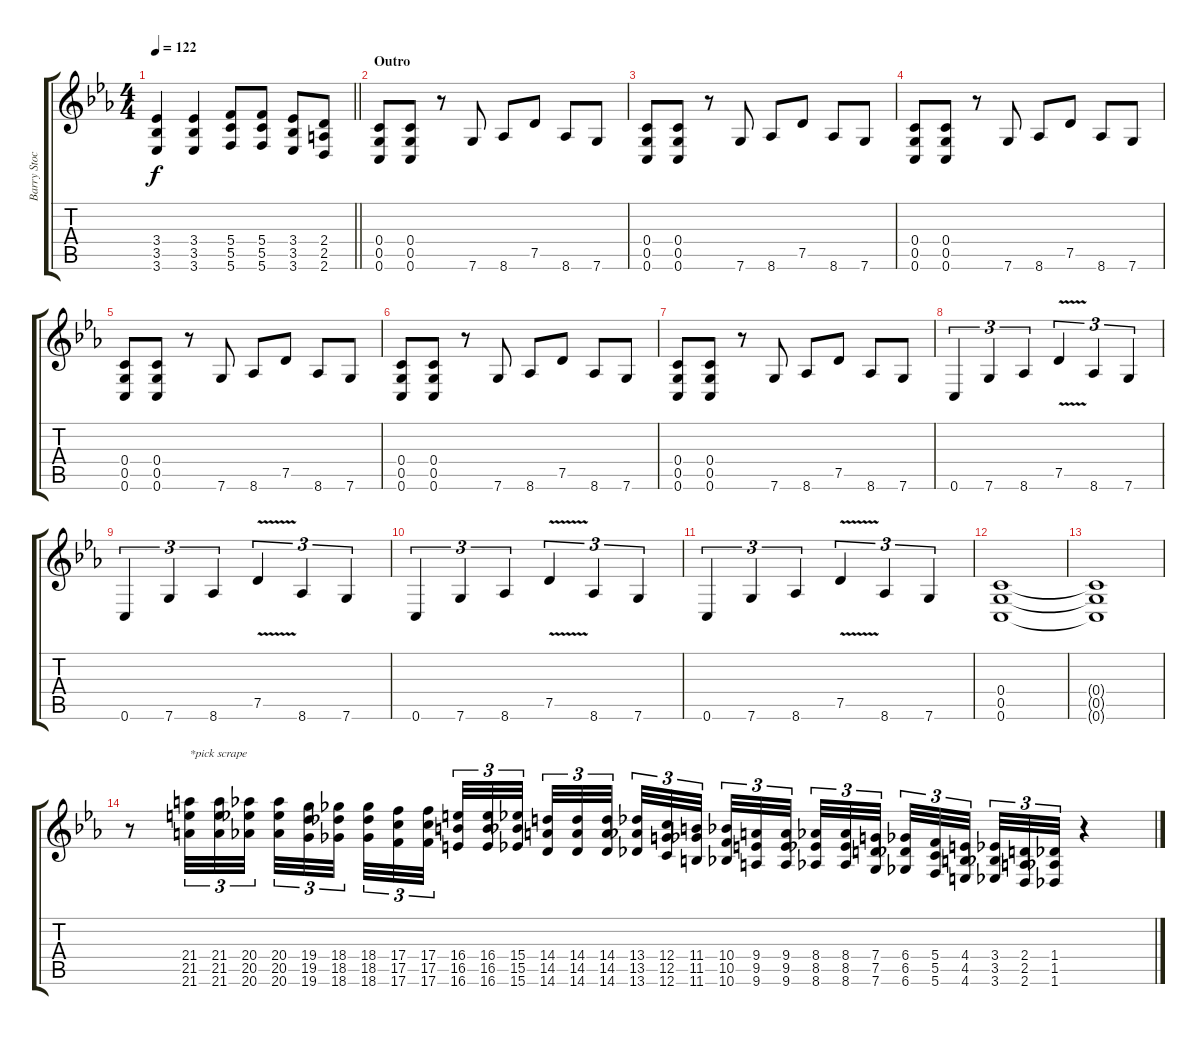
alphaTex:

\track ("Barry Stock (Rhythm)" "Barry Stoc") {instrument distortionguitar}
\staff {score tabs}
\tuning (D4 A3 F3 C3 G2 C2) {hide}
\ts (4 4)
\tempo 122
\clef g2
\barLineRight lightlight
\ks cminor
(3.4 3.5 3.6).4{dy f} (3.4 3.5 3.6).4 (5.4 5.5 5.6).8 (5.4 5.5 5.6).8 (3.4 3.5 3.6).8 (2.4 2.5 2.6).8 |
\section ("" "Outro")
(0.4 0.5 0.6).8 (0.4 0.5 0.6).8 r.8 7.6.8 8.6.8 7.5.8 8.6.8 7.6.8 |
(0.4 0.5 0.6).8 (0.4 0.5 0.6).8 r.8 7.6.8 8.6.8 7.5.8 8.6.8 7.6.8 |
(0.4 0.5 0.6).8 (0.4 0.5 0.6).8 r.8 7.6.8 8.6.8 7.5.8 8.6.8 7.6.8 |
(0.4 0.5 0.6).8 (0.4 0.5 0.6).8 r.8 7.6.8 8.6.8 7.5.8 8.6.8 7.6.8 |
(0.4 0.5 0.6).8 (0.4 0.5 0.6).8 r.8 7.6.8 8.6.8 7.5.8 8.6.8 7.6.8 |
(0.4 0.5 0.6).8 (0.4 0.5 0.6).8 r.8 7.6.8 8.6.8 7.5.8 8.6.8 7.6.8 |
0.6.4{tu (3 2)} 7.6.4{tu (3 2)} 8.6.4{tu (3 2)} 7.5{v}.4{tu (3 2)} 8.6.4{tu (3 2)} 7.6.4{tu (3 2)} |
0.6.4{tu (3 2)} 7.6.4{tu (3 2)} 8.6.4{tu (3 2)} 7.5{v}.4{tu (3 2)} 8.6.4{tu (3 2)} 7.6.4{tu (3 2)} |
0.6.4{tu (3 2)} 7.6.4{tu (3 2)} 8.6.4{tu (3 2)} 7.5{v}.4{tu (3 2)} 8.6.4{tu (3 2)} 7.6.4{tu (3 2)} |
0.6.4{tu (3 2)} 7.6.4{tu (3 2)} 8.6.4{tu (3 2)} 7.5{v}.4{tu (3 2)} 8.6.4{tu (3 2)} 7.6.4{tu (3 2)} |
(0.4 0.5 0.6).1 |
(0.4{t} 0.5{t} 0.6{t}).1 |
r.8 (21.4 21.5 21.6).32{tu (3 2) txt "*pick scrape"} (21.4 21.5 21.6).32{tu (3 2)} (20.4 20.5 20.6).32{tu (3 2) beam splitsecondary} (20.4 20.5 20.6).32{tu (3 2)} (19.4 19.5 19.6).32{tu (3 2)} (18.4 18.5 18.6).32{tu (3 2)} (18.4 18.5 18.6).32{tu (3 2)} (17.4 17.5 17.6).32{tu (3 2)} (17.4 17.5 17.6).32{tu (3 2) beam splitsecondary} (16.4 16.5 16.6).32{tu (3 2)} (16.4 16.5 16.6).32{tu (3 2)} (15.4 15.5 15.6).32{tu (3 2) beam splitsecondary} (14.4 14.5 14.6).32{tu (3 2)} (14.4 14.5 14.6).32{tu (3 2)} (14.4 14.5 14.6).32{tu (3 2) beam splitsecondary} (13.4 13.5 13.6).32{tu (3 2)} (12.4 12.5 12.6).32{tu (3 2)} (11.4 11.5 11.6).32{tu (3 2)} (10.4 10.5 10.6).32{tu (3 2)} (9.4 9.5 9.6).32{tu (3 2)} (9.4 9.5 9.6).32{tu (3 2) beam splitsecondary} (8.4 8.5 8.6).32{tu (3 2)} (8.4 8.5 8.6).32{tu (3 2)} (7.4 7.5 7.6).32{tu (3 2) beam splitsecondary} (6.4 6.5 6.6).32{tu (3 2)} (5.4 5.5 5.6).32{tu (3 2)} (4.4 4.5 4.6).32{tu (3 2) beam splitsecondary} (3.4 3.5 3.6).32{tu (3 2)} (2.4 2.5 2.6).32{tu (3 2)} (1.4 1.5 1.6).32{tu (3 2)} r.4
